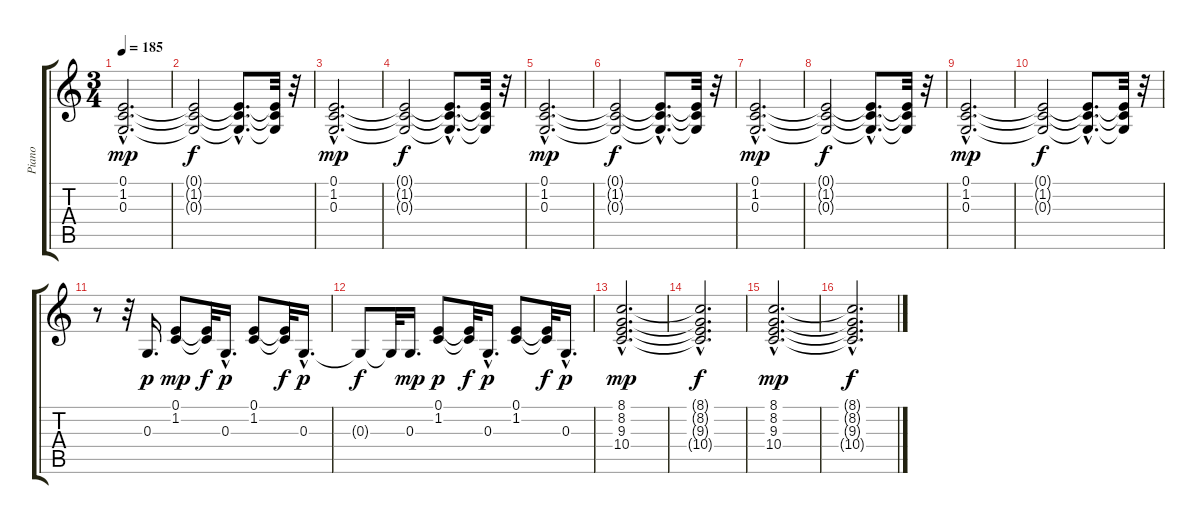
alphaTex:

\track ("Piano " "Piano ") {instrument electricpiano1}
\staff {score tabs}
\tuning (E4 B3 G3 D3 A2 E2) {hide}
\ts (3 4)
\tempo 185
\clef g2
\ks c
(0.1{hac} 1.2{hac} 0.3{hac}).2{d dy mp} |
(0.1{t} 1.2{t} 0.3{t}).2{dy f} (0.1{hac t} 1.2{hac t} 0.3{hac t}).8{d} (0.1{t} 1.2{t} 0.3{t}).32 r.32 |
(0.1{hac} 1.2{hac} 0.3{hac}).2{d dy mp} |
(0.1{t} 1.2{t} 0.3{t}).2{dy f} (0.1{hac t} 1.2{hac t} 0.3{hac t}).8{d} (0.1{t} 1.2{t} 0.3{t}).32 r.32 |
(0.1{hac} 1.2{hac} 0.3{hac}).2{d dy mp} |
(0.1{t} 1.2{t} 0.3{t}).2{dy f} (0.1{hac t} 1.2{hac t} 0.3{hac t}).8{d} (0.1{t} 1.2{t} 0.3{t}).32 r.32 |
(0.1{hac} 1.2{hac} 0.3{hac}).2{d dy mp} |
(0.1{t} 1.2{t} 0.3{t}).2{dy f} (0.1{hac t} 1.2{hac t} 0.3{hac t}).8{d} (0.1{t} 1.2{t} 0.3{t}).32 r.32 |
(0.1{hac} 1.2{hac} 0.3{hac}).2{d dy mp} |
(0.1{t} 1.2{t} 0.3{t}).2{dy f} (0.1{hac t} 1.2{hac t} 0.3{hac t}).8{d} (0.1{t} 1.2{t} 0.3{t}).32 r.32 |
r.8 r.32 0.3.16{d dy p} (0.1 1.2).8{dy mp} (0.1{t} 1.2{t}).32{dy f} 0.3{hac}.16{d dy p} (0.1 1.2).8 (0.1{t} 1.2{t}).32{dy f} 0.3{hac}.16{d dy p} |
0.3{t}.8{dy f} 0.3{t}.32 0.3.16{d dy mp} (0.1 1.2).8{dy p} (0.1{t} 1.2{t}).32{dy f} 0.3{hac}.16{d dy p} (0.1 1.2).8 (0.1{t} 1.2{t}).32{dy f} 0.3{hac}.16{d dy p} |
(8.1{hac} 8.2{hac} 9.3{hac} 10.4{hac}).2{d dy mp} |
(8.1{hac t} 8.2{hac t} 9.3{hac t} 10.4{hac t}).2{d dy f} |
(8.1{hac} 8.2{hac} 9.3{hac} 10.4{hac}).2{d dy mp} |
(8.1{hac t} 8.2{hac t} 9.3{hac t} 10.4{hac t}).2{d dy f}
